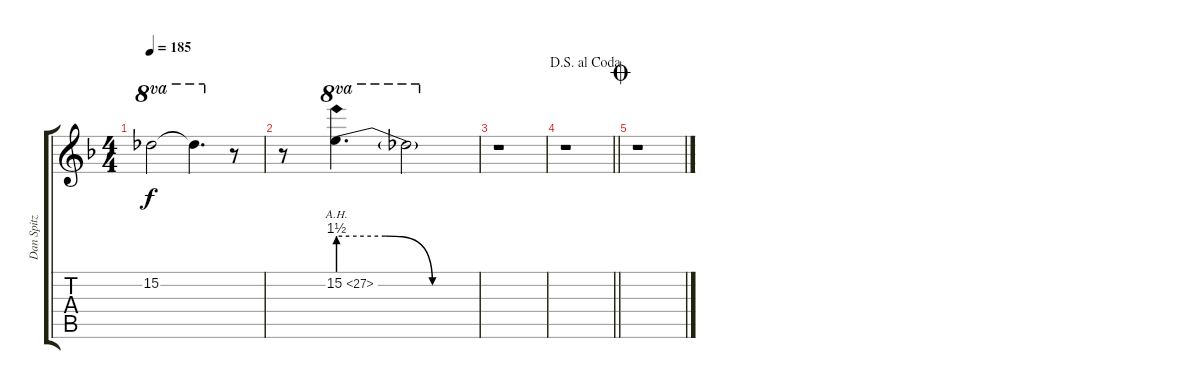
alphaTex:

\track ("Dan Spitz" "Dan Spitz") {instrument distortionguitar}
\staff {score tabs}
\tuning (Eb4 Bb3 Gb3 Db3 Ab2 Db2) {hide}
\ts (4 4)
\tempo 185
\clef g2
\ks f
15.2{t}.2{ot 8va dy f} 15.2{t}.4{d ot 8va} r.8 |
r.8 15.2{be (custom 0 6 20 6 40 0 60 0) ah 12}.4{d ot 8va} 15.2{t}.2{ot 8va} |
r.1 |
\jump dalsegnoalcoda
\barLineRight lightlight
r.1 |
\jump coda
r.1
